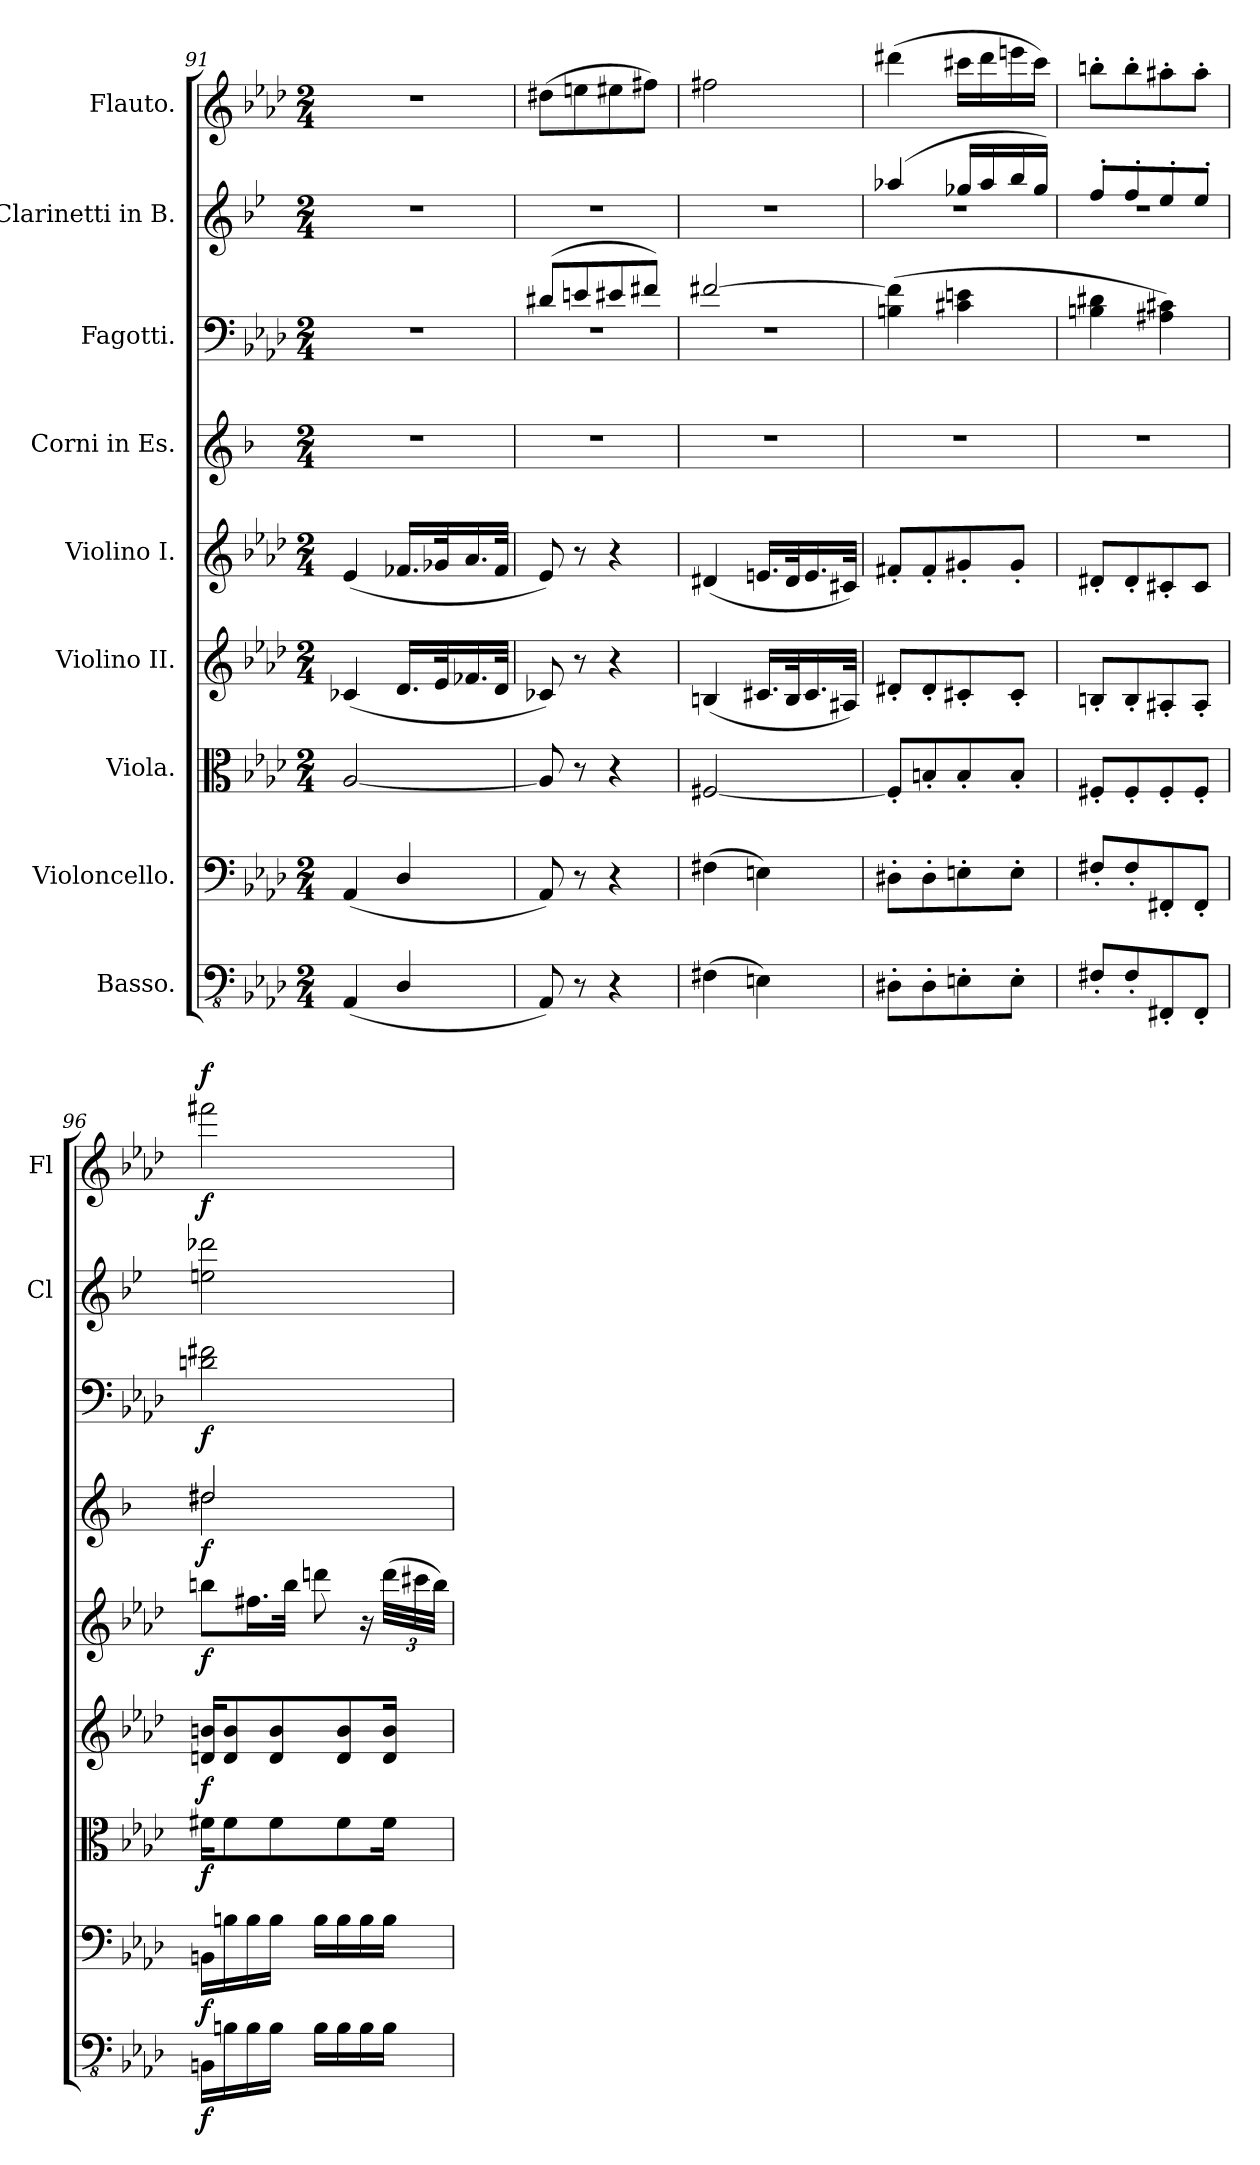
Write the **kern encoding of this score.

**kern	**dynam	**kern	**dynam	**kern	**dynam	**kern	**dynam	**kern	**dynam	**kern	**dynam	**kern	**dynam	**kern	**text	**dynam	**kern	**text	**dynam
*part9	*part9	*part8	*part8	*part7	*part7	*part6	*part6	*part5	*part5	*part4	*part4	*part3	*part3	*part2	*part2	*part2	*part1	*part1	*part1
*staff9	*staff9	*staff8	*staff8	*staff7	*staff7	*staff6	*staff6	*staff5	*staff5	*staff4	*staff4	*staff3	*staff3	*staff2	*staff2	*staff2	*staff1	*staff1	*staff1
*I"Basso.	*	*I"Violoncello.	*	*I"Viola.	*	*I"Violino II.	*	*I"Violino I.	*	*I"Corni in Es.	*	*I"Fagotti.	*	*I"Clarinetti in B.	*	*	*I"Flauto.	*	*
*	*	*	*	*	*	*	*	*	*	*	*	*	*	*I'Cl	*	*	*I'Fl	*	*
*clefFv4	*	*clefF4	*	*clefC3	*	*clefG2	*	*clefG2	*	*clefG2	*	*clefF4	*	*clefG2	*	*	*clefG2	*	*
*	*	*	*	*	*	*	*	*	*	*ITrd5c9	*	*	*	*ITrd1c2	*	*	*	*	*
*k[b-e-a-d-]	*	*k[b-e-a-d-]	*	*k[b-e-a-d-]	*	*k[b-e-a-d-]	*	*k[b-e-a-d-]	*	*k[b-e-a-d-]	*	*k[b-e-a-d-]	*	*k[b-e-a-d-]	*	*	*k[b-e-a-d-]	*	*
*M2/4	*	*M2/4	*	*M2/4	*	*M2/4	*	*M2/4	*	*M2/4	*	*M2/4	*	*M2/4	*	*	*M2/4	*	*
=91	=91	=91	=91	=91	=91	=91	=91	=91	=91	=91	=91	=91	=91	=91	=91	=91	=91	=91	=91
(<4AAA-/	.	(<4AA-/	.	[2A-/	.	(<4c-X/	.	(<4e-/	.	2r	.	2r	.	2r	.	.	2r	.	.
4DD-/	.	4D-/	.	.	.	16.d-/LL	.	16.f-X/LL	.	.	.	.	.	.	.	.	.	.	.
.	.	.	.	.	.	32e-/K	.	32g-X/K	.	.	.	.	.	.	.	.	.	.	.
.	.	.	.	.	.	16.f-X/	.	16.a-/	.	.	.	.	.	.	.	.	.	.	.
.	.	.	.	.	.	32d-/JJk	.	32f-/JJk	.	.	.	.	.	.	.	.	.	.	.
=92	=92	=92	=92	=92	=92	=92	=92	=92	=92	=92	=92	=92	=92	=92	=92	=92	=92	=92	=92
*	*	*	*	*	*	*	*	*	*	*	*	*^	*	*	*	*	*	*	*
8AAA-/)	.	8AA-/)	.	8A-/]	.	8c-X/)	.	8e-/)	.	2r	.	(>8d#X/L	2rF	.	2r	.	.	(>8dd#X\L	.	.
8r	.	8r	.	8r	.	8r	.	8r	.	.	.	8en/	.	.	.	.	.	8een\	.	.
4r	.	4r	.	4r	.	4r	.	4r	.	.	.	8e#X/	.	.	.	.	.	8ee#X\	.	.
.	.	.	.	.	.	.	.	.	.	.	.	8f#X/J)	.	.	.	.	.	8ff#X\J)	.	.
=93	=93	=93	=93	=93	=93	=93	=93	=93	=93	=93	=93	=93	=93	=93	=93	=93	=93	=93	=93	=93
!	!	!	!	!	!	!	!	!	!	!	!	!	!	!	!	!	!	!	!LO:LY:b	!
(>4FF#X\	.	(>4F#X\	.	[2F#X/	.	(<4Bn/	.	(<4d#X/	.	2r	.	[2f#X/	2rF	.	2r	.	.	2ff#X\	.	.
4EEn\)	.	4En\)	.	.	.	16.c#X/LL	.	16.en/LL	.	.	.	.	.	.	.	.	.	.	.	.
.	.	.	.	.	.	32B/K	.	32d#/K	.	.	.	.	.	.	.	.	.	.	.	.
.	.	.	.	.	.	16.c#/	.	16.e/	.	.	.	.	.	.	.	.	.	.	.	.
.	.	.	.	.	.	32A#X/JJk)	.	32c#X/JJk)	.	.	.	.	.	.	.	.	.	.	.	.
*	*	*	*	*	*	*	*	*	*	*	*	*v	*v	*	*	*	*	*	*	*
=94	=94	=94	=94	=94	=94	=94	=94	=94	=94	=94	=94	=94	=94	=94	=94	=94	=94	=94	=94
!	!	!	!	!	!	!	!	!	!	!	!	!	!	!	!LO:LY:b	!	!	!	!
*	*	*	*	*	*	*	*	*	*	*	*	*	*	*^	*	*	*	*	*
8DD#X'\L	.	8D#X'\L	.	8F#'/L]	.	8d#X'/L	.	8f#X'/L	.	2r	.	(>4Bn\ 4f#\]	.	(>4gg-X/	2rdd	.	.	(>4ddd#X\	.	.
8DD#'\	.	8D#'\	.	8Bn'/	.	8d#'/	.	8f#'/	.	.	.	.	.	.	.	.	.	.	.	.
8EEn'\	.	8En'\	.	8B'/	.	8c#X'/	.	8g#X'/	.	.	.	4c#X\ 4en\	.	16ff-X/LL	.	.	.	16ccc#X\LL	.	.
.	.	.	.	.	.	.	.	.	.	.	.	.	.	16gg-/	.	.	.	16ddd#\	.	.
8EE'\J	.	8E'\J	.	8B'/J	.	8c#'/J	.	8g#'/J	.	.	.	.	.	16aa-/	.	.	.	16eeen\	.	.
.	.	.	.	.	.	.	.	.	.	.	.	.	.	16ff-/JJ)	.	.	.	16ccc#\JJ)	.	.
=95	=95	=95	=95	=95	=95	=95	=95	=95	=95	=95	=95	=95	=95	=95	=95	=95	=95	=95	=95	=95
8FF#X'/L	.	8F#X'/L	.	8F#X'/L	.	8Bn'/L	.	8d#X'/L	.	2r	.	4Bn\ 4d#X\	.	8ee-'/L	2rdd	.	.	8bbn'\L	.	.
8FF#'/	.	8F#'/	.	8F#'/	.	8B'/	.	8d#'/	.	.	.	.	.	8ee-'/	.	.	.	8bb'\	.	.
8FFF#X'/	.	8FF#X'/	.	8F#'/	.	8A#X'/	.	8c#X'/	.	.	.	4A#X\ 4c#X\)	.	8dd-'/	.	.	.	8aa#X'\	.	.
8FFF#'/J	.	8FF#'/J	.	8F#'/J	.	8A#'/J	.	8c#/J	.	.	.	.	.	8dd-'/J	.	.	.	8aa#'\J	.	.
*	*	*	*	*	*	*	*	*	*	*	*	*	*	*v	*v	*	*	*	*	*
=96	=96	=96	=96	=96	=96	=96	=96	=96	=96	=96	=96	=96	=96	=96	=96	=96	=96	=96	=96
*	*	*	*	*	*	*	*	*	*	*^	*	*	*	*	*	*	*	*	*
!	!LO:DY:b	!	!LO:DY:b	!	!LO:DY:b	!	!LO:DY:b	!	!LO:DY:b	!	!	!LO:DY:b	!	!LO:DY:b	!	!	!LO:DY:b	!	!	!LO:DY:b
16BBBn\LL	f	16BBn\LL	f	16f#X\KL	f	16dn/ 16bn/KL	f	8bbn\L	f	2f#X/	2f#\	f	2dn\ 2f#X\	f	2ddn\ 2ccc-X\	.	f	2fff#X\	.	f
16BBn\	.	16Bn\	.	8f#\	.	8d/ 8b/	.	.	.	.	.	.	.	.	.	.	.	.	.	.
16BB\	.	16B\	.	.	.	.	.	16.ff#X\L	.	.	.	.	.	.	.	.	.	.	.	.
16BB\JJ	.	16B\JJ	.	8f#\	.	8d/ 8b/	.	.	.	.	.	.	.	.	.	.	.	.	.	.
.	.	.	.	.	.	.	.	32bb\JJk	.	.	.	.	.	.	.	.	.	.	.	.
16BB\LL	.	16B\LL	.	.	.	.	.	8dddn\	.	.	.	.	.	.	.	.	.	.	.	.
16BB\	.	16B\	.	8f#\	.	8d/ 8b/	.	.	.	.	.	.	.	.	.	.	.	.	.	.
16BB\	.	16B\	.	.	.	.	.	16r	.	.	.	.	.	.	.	.	.	.	.	.
*	*	*	*	*	*	*	*	*Xbrackettup	*	*	*	*	*	*	*	*	*	*	*	*
16BB\JJ	.	16B\JJ	.	16f#\Jk	.	16d/ 16b/Jk	.	(>48ddd\LLL	.	.	.	.	.	.	.	.	.	.	.	.
.	.	.	.	.	.	.	.	48ccc#X\	.	.	.	.	.	.	.	.	.	.	.	.
.	.	.	.	.	.	.	.	48bb\JJJ)	.	.	.	.	.	.	.	.	.	.	.	.
*	*	*	*	*	*	*	*	*	*	*v	*v	*	*	*	*	*	*	*	*	*
=	=	=	=	=	=	=	=	=	=	=	=	=	=	=	=	=	=	=	=
*-	*-	*-	*-	*-	*-	*-	*-	*-	*-	*-	*-	*-	*-	*-	*-	*-	*-	*-	*-
